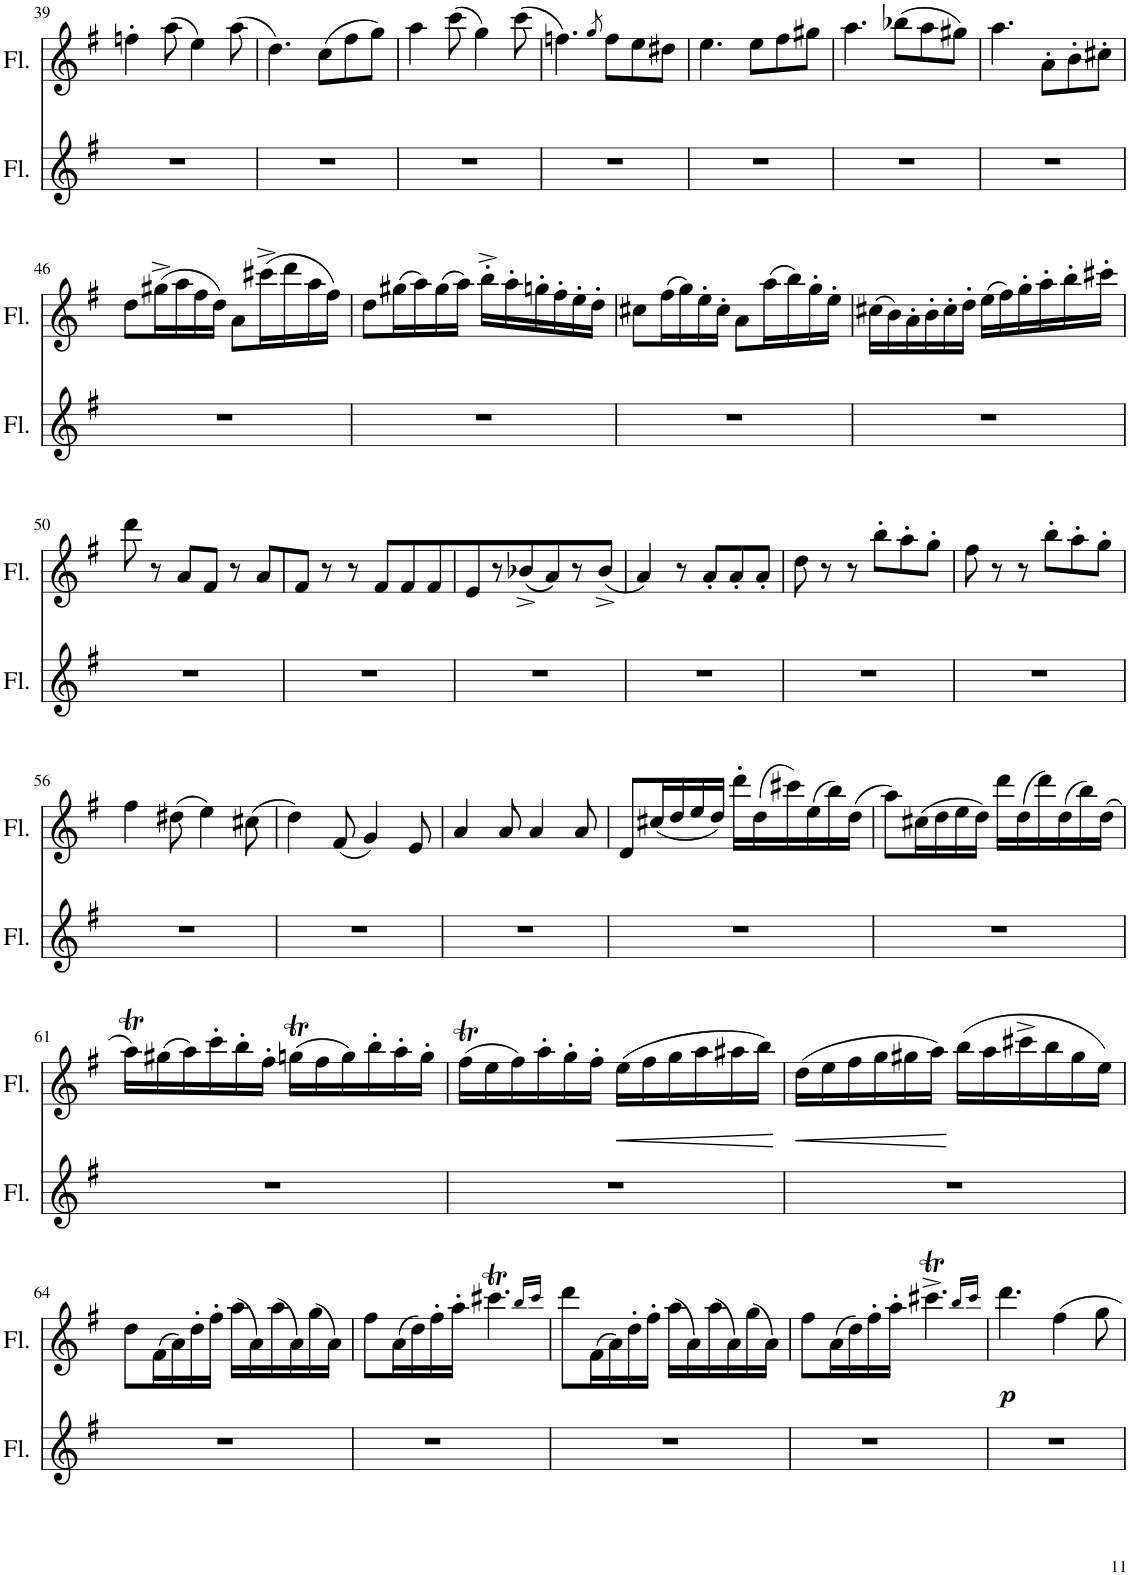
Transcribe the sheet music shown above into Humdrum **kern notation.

**kern	**kern	**dynam
*part2	*part1	*part1
*staff2	*staff1	*staff1
*I"Flöte	*I"Flöte	*
*I'Fl.	*I'Fl.	*
!!LO:PB:g=z
*clefG2	*clefG2	*
*k[f#]	*k[f#]	*
*M6/8	*M6/8	*
=39	=39	=39
2.r	4ffn'\	.
.	(8aa\	.
.	4ee\)	.
.	(8aa\	.
=40	=40	=40
2.r	4.dd\)	.
.	(8cc\L	.
.	8ff#\	.
.	8gg\J)	.
=41	=41	=41
2.r	4aa\	.
.	(8ccc\	.
.	4gg\)	.
.	(8ccc\	.
=42	=42	=42
2.r	4.ffn\)	.
.	8qgg/	.
.	8ff\L	.
.	8ee\	.
.	8dd#X\J	.
=43	=43	=43
2.r	4.ee\	.
.	8ee\L	.
.	8ff#\	.
.	8gg#X\J	.
=44	=44	=44
2.r	4.aa\	.
.	(8bb-X\L	.
.	8aa\	.
.	8gg#X\J)	.
=45	=45	=45
2.r	4.aa\	.
.	8a'\L	.
.	8b'\	.
.	8cc#X'\J	.
!!LO:LB:g=z
=46	=46	=46
2.r	8dd\L	.
.	(16gg#X^\L	.
.	16aa\	.
.	16ff#\	.
.	16dd\JJ)	.
.	8a\L	.
.	(16ccc#X^\L	.
.	16ddd\	.
.	16aa\	.
.	16ff#\JJ)	.
=47	=47	=47
2.r	8dd\L	.
.	(16gg#X\L	.
.	16aa\)	.
.	(16gg#\	.
.	16aa\JJ)	.
.	16bb'^\LL	.
.	16aa'\	.
.	16ggn'\	.
.	16ff#'\	.
.	16ee'\	.
.	16dd'\JJ	.
=48	=48	=48
2.r	8cc#X\L	.
.	(16ff#\L	.
.	16gg\)	.
.	16ee'\	.
.	16cc#'\JJ	.
.	8a\L	.
.	(16aa\L	.
.	16bb\)	.
.	16gg'\	.
.	16ee'\JJ	.
=49	=49	=49
2.r	(16cc#X\LL	.
.	16b\)	.
.	16a'\	.
.	16b'\	.
.	16cc#'\	.
.	16dd'\JJ	.
.	(16ee\LL	.
.	16ff#\)	.
.	16gg'\	.
.	16aa'\	.
.	16bb'\	.
.	16ccc#X'\JJ	.
!!LO:LB:g=z
=50	=50	=50
2.r	8ddd\	.
.	8r	.
.	8a/L	.
.	8f#/J	.
.	8r	.
.	8a/L	.
=51	=51	=51
2.r	8f#/J	.
.	8r	.
.	8r	.
.	8f#/L	.
.	8f#/	.
.	8f#/	.
=52	=52	=52
2.r	8e/	.
.	8r	.
.	((8b-X^/	.
.	8a/))	.
.	8r	.
.	(8b-^/J	.
=53	=53	=53
2.r	4a/)	.
.	8r	.
.	8a'/L	.
.	8a'/	.
.	8a'/J	.
=54	=54	=54
2.r	8dd\	.
.	8r	.
.	8r	.
.	8bb'\L	.
.	8aa'\	.
.	8gg'\J	.
=55	=55	=55
2.r	8ff#\	.
.	8r	.
.	8r	.
.	8bb'\L	.
.	8aa'\	.
.	8gg'\J	.
!!LO:LB:g=z
=56	=56	=56
2.r	4ff#\	.
.	(8dd#X\	.
.	4ee\)	.
.	(8cc#X\	.
=57	=57	=57
2.r	4dd\)	.
.	(8f#/	.
.	4g/)	.
.	8e/	.
=58	=58	=58
2.r	4a/	.
.	8a/	.
.	4a/	.
.	8a/	.
=59	=59	=59
2.r	8d/L	.
.	(16cc#X/L	.
.	16dd/	.
.	16ee/	.
.	16dd/JJ)	.
.	16ddd'\LL	.
.	(16dd\	.
.	16ccc#X\)	.
.	(16ee\	.
.	16bb\)	.
.	(16dd\JJ	.
=60	=60	=60
2.r	8aa\L)	.
.	(16cc#X\L	.
.	16dd\	.
.	16ee\	.
.	16dd\JJ)	.
.	16ddd\LL	.
.	(16dd\	.
.	16ddd\)	.
.	(16dd\	.
.	16bb\)	.
.	(16dd\JJ	.
!!LO:LB:g=z
=61	=61	=61
2.r	16aaT\LL)	.
.	(16gg#X\	.
.	16aa\)	.
.	16ccc'\	.
.	16bb'\	.
.	16ff#'\JJ	.
.	(16ggnT\LL	.
.	16ff#\	.
.	16gg\)	.
.	16bb'\	.
.	16aa'\	.
.	16gg'\JJ	.
=62	=62	=62
2.r	(16ff#t\LL	.
.	16ee\	.
.	16ff#\)	.
.	16aa'\	.
.	16gg'\	.
.	16ff#'\JJ	.
!	!	!LO:HP:b
.	(16ee\LL	<
.	16ff#\	.
.	16gg\	.
.	16aa\	.
.	16aa#X\	.
.	16bb\JJ)	.
.	.	[
=63	=63	=63
!	!	!LO:HP:b
2.r	(16dd\LL	<
.	16ee\	.
.	16ff#\	.
.	16gg\	.
.	16gg#X\	.
.	16aa\JJ)	.
.	(16bb\LL	[
.	16aa\	.
.	16ccc#X^\	.
.	16bb\	.
.	16gg#\	.
.	16ee\JJ)	.
!!LO:LB:g=z
=64	=64	=64
2.r	8dd\L	.
.	(16f#\L	.
.	16a\)	.
.	16dd'\	.
.	16ff#'\JJ	.
.	(16aa\LL	.
.	16a\)	.
.	(16aa\	.
.	16a\)	.
.	(16gg\	.
.	16a\JJ)	.
=65	=65	=65
2.r	8ff#\L	.
.	(16a\L	.
.	16dd\)	.
.	16ff#'\	.
.	16aa'\JJ	.
.	4.ccc#Xt\	.
.	16qbb/LL	.
.	16qccc#/JJ	.
=66	=66	=66
2.r	8ddd\L	.
.	(16f#\L	.
.	16a\)	.
.	16dd'\	.
.	16ff#'\JJ	.
.	(16aa\LL	.
.	16a\)	.
.	(16aa\	.
.	16a\)	.
.	(16gg\	.
.	16a\JJ)	.
=67	=67	=67
2.r	8ff#\L	.
.	(16a\L	.
.	16dd\)	.
.	16ff#'\	.
.	16aa'\JJ	.
.	4.ccc#Xt^\	.
.	16qbb/LL	.
.	16qccc#/JJ	.
=68	=68	=68
!	!	!LO:DY:b
2.r	4.ddd\	p
.	4ff#\	.
.	8gg\	.
=	=	=
*-	*-	*-
